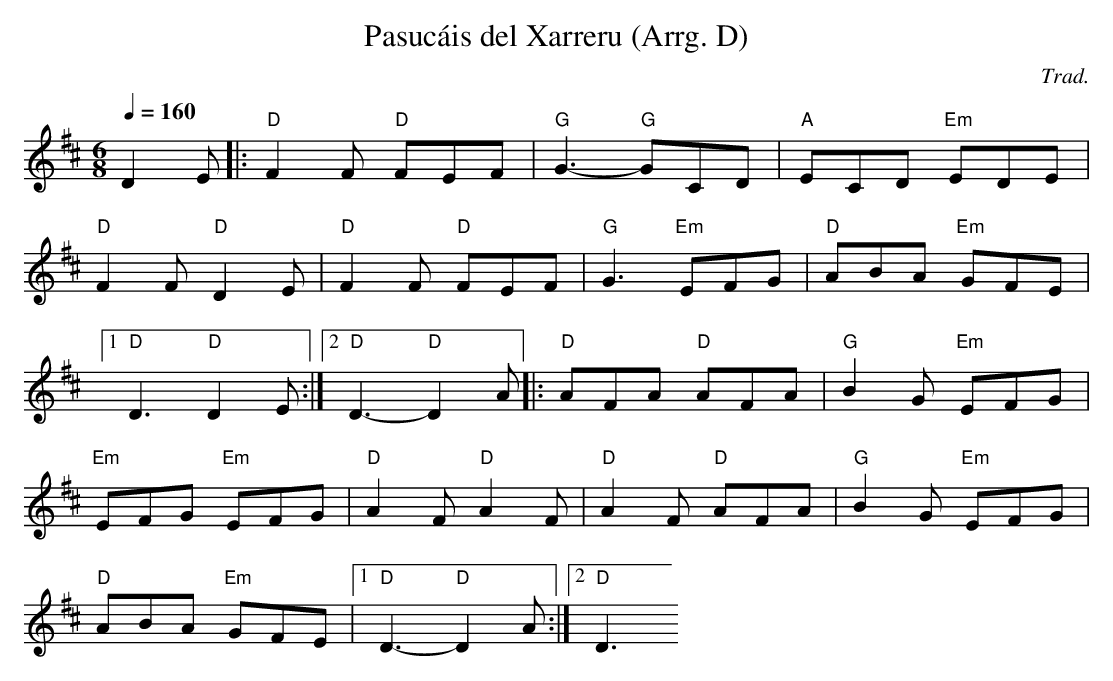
X:1
T:Pasucáis del Xarreru (Arrg. D)
C:Trad.
M:6/8
L:1/8
Q:2/8=160
K:D
D2 E|:"D"F2F "D"FEF|"G"G3- "G"GCD|"A"ECD "Em"EDE|
"D"F2F "D"D2E|"D"F2F "D"FEF|"G"G3 "Em"EFG|"D"ABA "Em"GFE|
[1 "D"D3 "D"D2E:|[2 "D"D3- "D"D2A||:"D"AFA "D"AFA|"G"B2G "Em"EFG|
"Em"EFG "Em"EFG|"D"A2F "D"A2F|"D"A2F "D"AFA|"G"B2G "Em"EFG|
"D"ABA "Em"GFE|[1 "D"D3-"D"D2A:|[2 "D"D3
